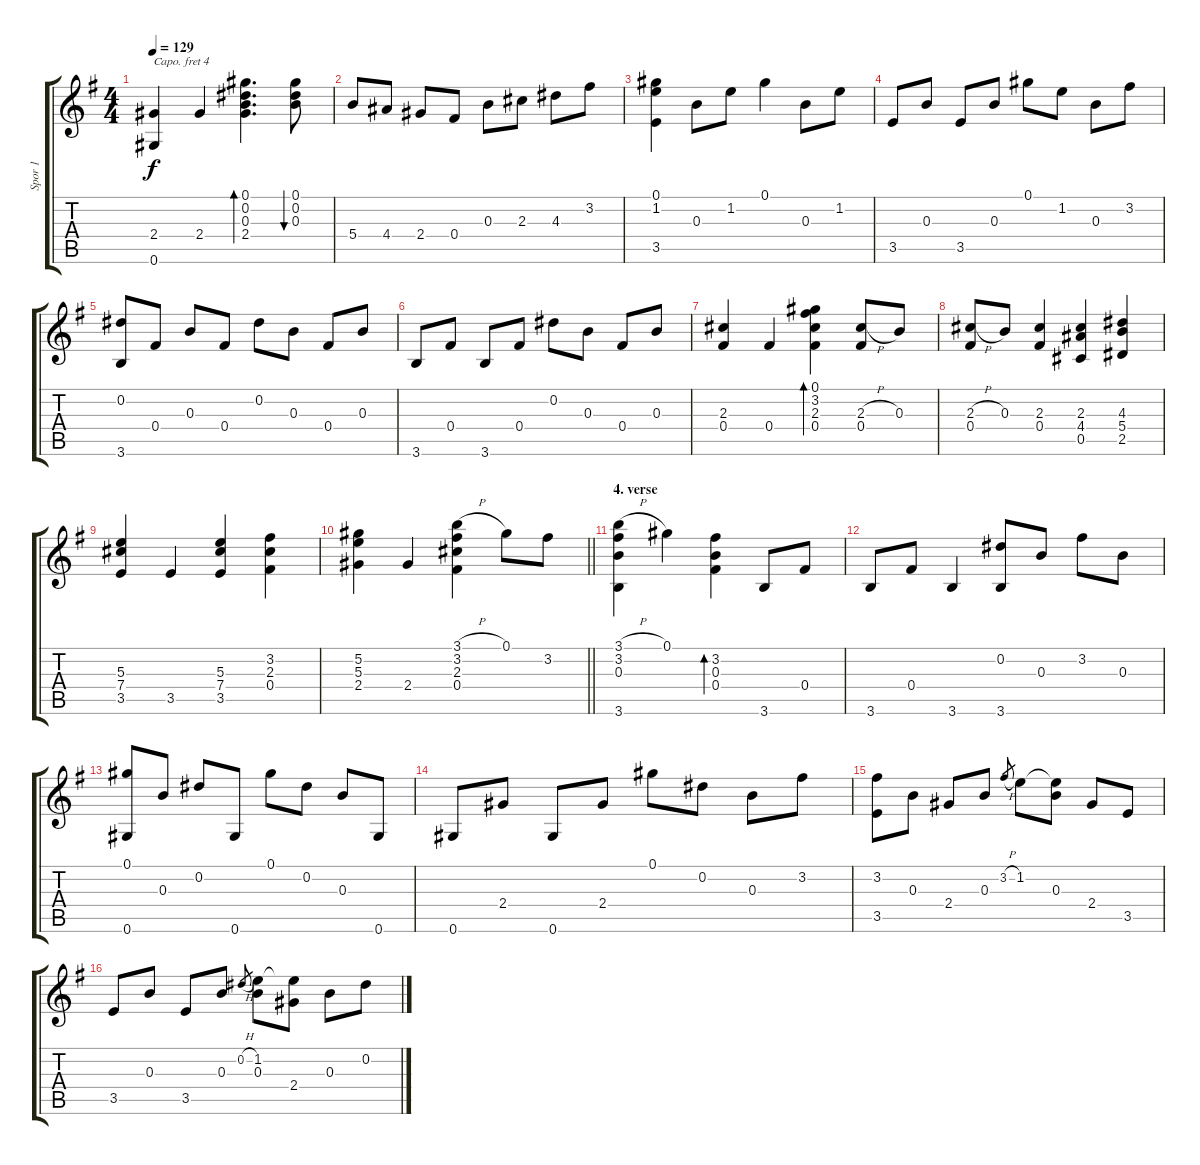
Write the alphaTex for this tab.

\track ("Spor 1" "Spor 1") {instrument acousticguitarsteel}
\staff {score tabs}
\capo 4
\tuning (E4 B3 G3 D3 A2 E2) {hide}
\ts (4 4)
\tempo 129
\clef g2
\ks g
(2.4 0.6).4{dy f} 2.4.4 (0.1 0.2 0.3 2.4).4{d bd 60} (0.1 0.2 0.3).8{bu 60} |
5.4.8 4.4.8 2.4.8 0.4.8 0.3.8 2.3.8 4.3.8 3.2.8 |
(0.1 1.2 3.5).4 0.3.8 1.2.8 0.1.4 0.3.8 1.2.8 |
3.5.8 0.3.8 3.5.8 0.3.8 0.1.8 1.2.8 0.3.8 3.2.8 |
(0.2 3.6).8 0.4.8 0.3.8 0.4.8 0.2.8 0.3.8 0.4.8 0.3.8 |
3.6.8 0.4.8 3.6.8 0.4.8 0.2.8 0.3.8 0.4.8 0.3.8 |
(2.3 0.4).4 0.4.4 (0.1 3.2 2.3 0.4).4{bd 60} (2.3{h} 0.4).8 0.3.8 |
(2.3{h} 0.4).8 0.3.8 (2.3 0.4).4 (2.3 4.4 0.5).4 (4.3 5.4 2.5).4 |
(5.3 7.4 3.5).4 3.5.4 (5.3 7.4 3.5).4 (3.2 2.3 0.4).4 |
\barLineRight lightlight
(5.2 5.3 2.4).4 2.4.4 (3.1{h} 3.2 2.3 0.4).4 0.1.8 3.2.8 |
\section ("" "4. verse")
(3.1{h} 3.2 0.3 3.6).4 0.1.4 (3.2 0.3 0.4).4{bd 60} 3.6.8 0.4.8 |
3.6.8 0.4.8 3.6.4 (0.2 3.6).8 0.3.8 3.2.8 0.3.8 |
(0.1 0.6).8 0.3.8 0.2.8 0.6.8 0.1.8 0.2.8 0.3.8 0.6.8 |
0.6.8 2.4.8 0.6.8 2.4.8 0.1.8 0.2.8 0.3.8 3.2.8 |
(3.2 3.5).8 0.3.8 2.4.8 0.3.8 3.2{h}.8{gr} 1.2.8 (1.2{t} 0.3).8 2.4.8 3.5.8 |
3.5.8 0.3.8 3.5.8 0.3.8 0.2{h}.8{gr} (1.2 0.3).8 (1.2{t} 2.4).8 0.3.8 0.2.8
